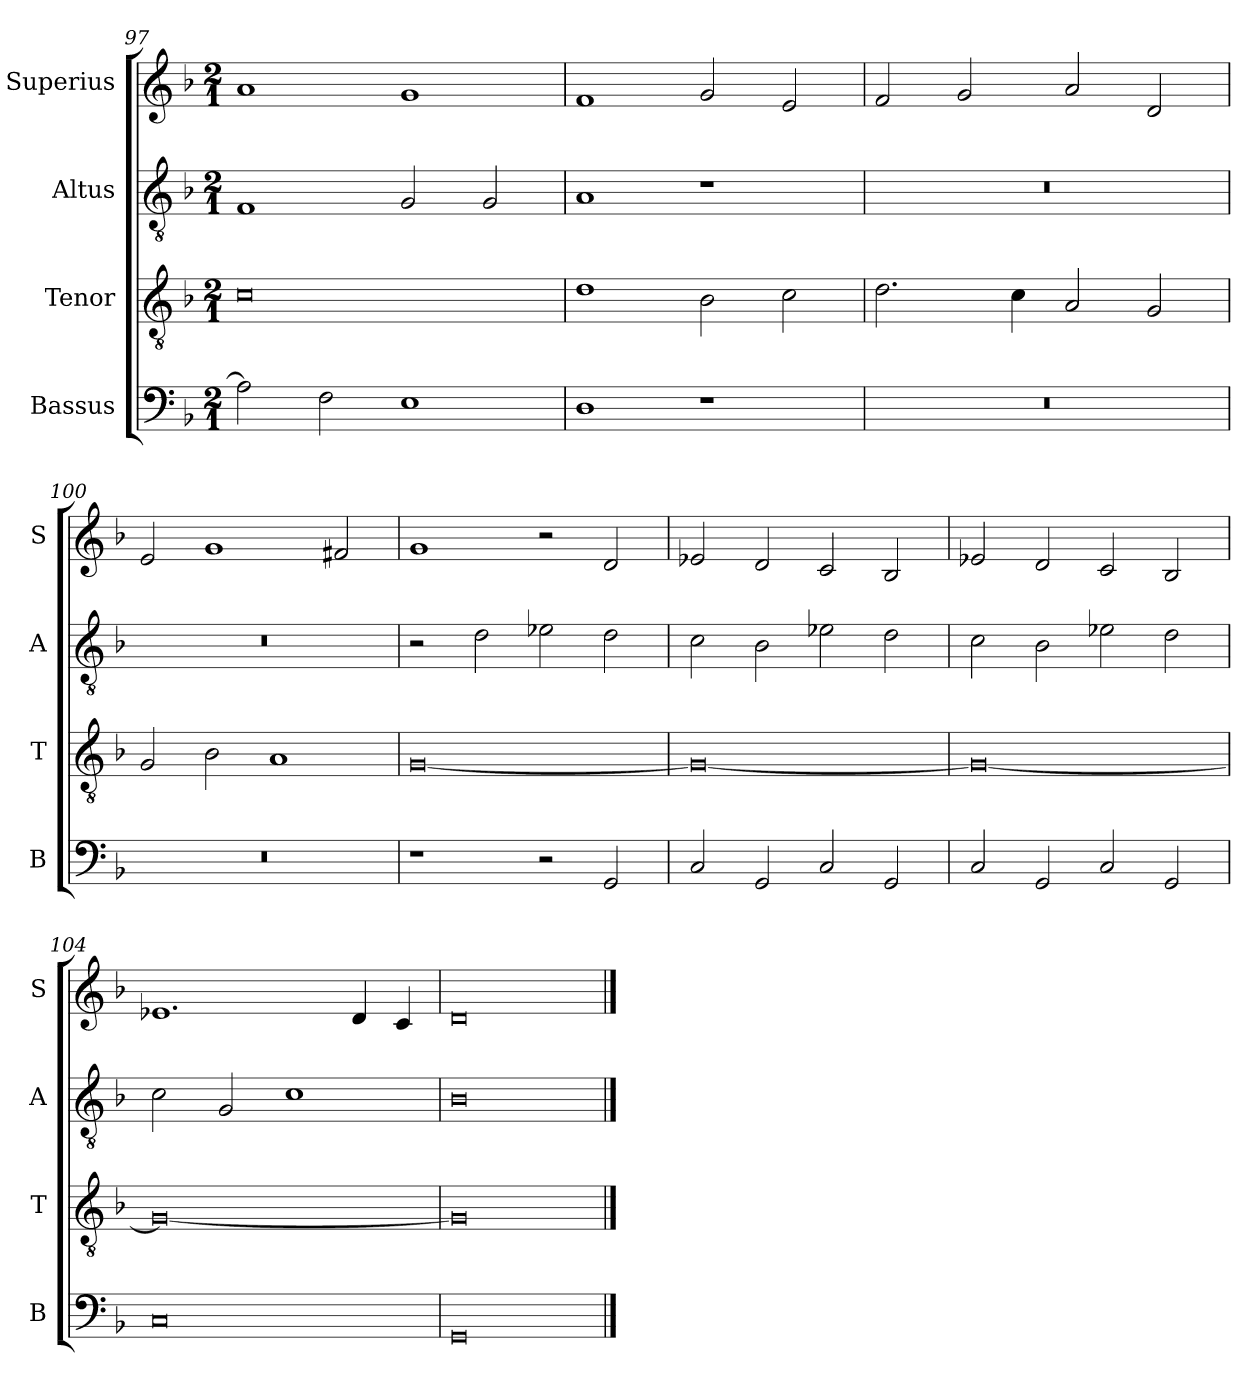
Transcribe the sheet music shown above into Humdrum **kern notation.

**kern	**kern	**kern	**kern
*part4	*part3	*part2	*part1
*staff4	*staff3	*staff2	*staff1
*I"Bassus	*I"Tenor	*I"Altus	*I"Superius
*I'B	*I'T	*I'A	*I'S
*clefF4	*clefGv2	*clefGv2	*clefG2
*k[b-]	*k[b-]	*k[b-]	*k[b-]
*M2/1	*M2/1	*M2/1	*M2/1
=97	=97	=97	=97
2A\]	0c	1F	1a
2F\	.	.	.
1E	.	2G/	1g
.	.	2G/	.
=98	=98	=98	=98
1D	1d	1A	1f
1r	2B-\	1r	2g/
.	2c\	.	2e/
=99	=99	=99	=99
0r	2.d\	0r	2f/
.	.	.	2g/
.	4c\	.	.
.	2A/	.	2a/
.	2G/	.	2d/
=100	=100	=100	=100
0r	2G/	0r	2e/
.	2B-\	.	1g
.	1A	.	.
.	.	.	2f#X/
=101	=101	=101	=101
1r	[0G	2r	1g
.	.	2d\	.
2r	.	2e-X\	2r
2GG/	.	2d\	2d/
=102	=102	=102	=102
2C/	0G_	2c\	2e-X/
2GG/	.	2B-\	2d/
2C/	.	2e-X\	2c/
2GG/	.	2d\	2B-/
=103	=103	=103	=103
2C/	0G_	2c\	2e-X/
2GG/	.	2B-\	2d/
2C/	.	2e-X\	2c/
2GG/	.	2d\	2B-/
=104	=104	=104	=104
0C	0G_	2c\	1.e-X
.	.	2G/	.
.	.	1c	.
.	.	.	4d/
.	.	.	4c/
=105	=105	=105	=105
0GG	0G]	0B-	0d
==	==	==	==
*-	*-	*-	*-
